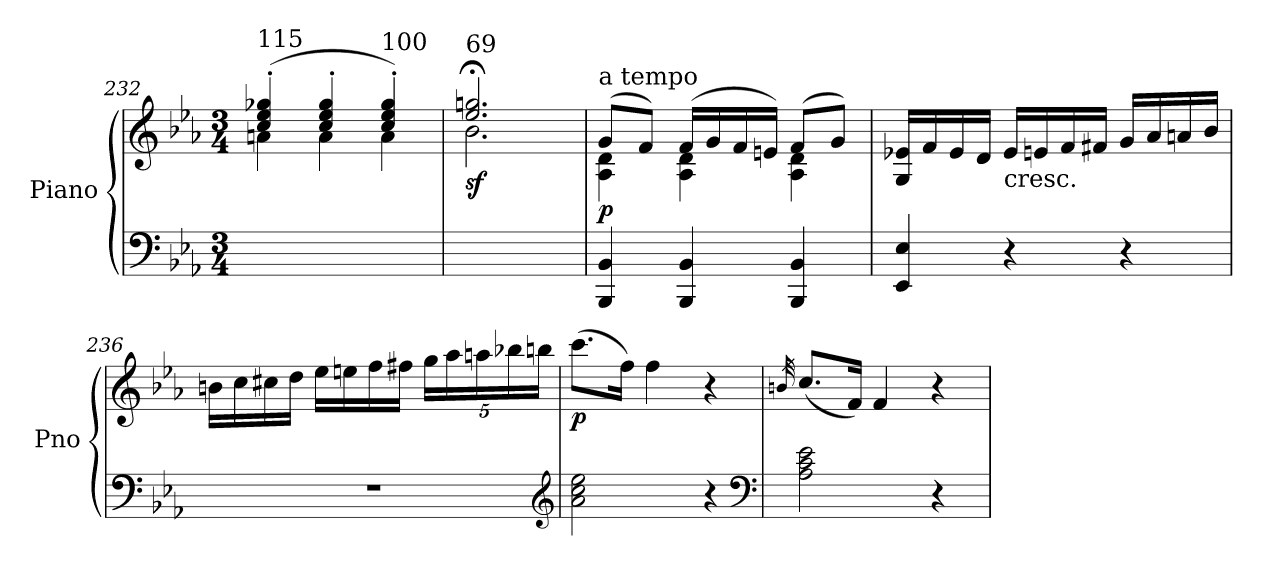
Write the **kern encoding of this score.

**kern	**kern	**dynam
*part1	*part1	*part1
*staff2	*staff1	*staff1/2
*I"Piano	*	*
*I'Pno	*	*
*clefF4	*clefG2	*
*k[b-e-a-]	*k[b-e-a-]	*
*E-:	*E-:	*
*M3/4	*M3/4	*
=232	=232	=232
*	*^	*
!	!LO:TX:a:t=115	!	!
2.ryy	(4cc/' 4ee-/' 4gg-X/'	4an\	.
.	4cc/' 4ee-/' 4gg-/'	4a\	.
!	!LO:TX:a:t=100	!	!
.	4cc/' 4ee-/' 4gg-/')	4a\	.
=233	=233	=233	=233
!	!LO:TX:a:t=69	!	!
!	!	!	!LO:DY:b
2.ryy	2.ee-/;< 2.ggn/;<	2.b-\	sf
=234	=234	=234	=234
!	!LO:TX:a:t=a tempo	!	!
!	!	!	!LO:DY:b
4BBB-/ 4BB-/	(8g/L	4A-\ 4d\	p
.	8f/J)	.	.
4BBB-/ 4BB-/	(16f/LL	4A-\ 4d\	.
.	16g/	.	.
.	16f/	.	.
.	16en/JJ)	.	.
4BBB-/ 4BB-/	(8f/L	4A-\ 4d\	.
.	8g/J)	.	.
*	*v	*v	*
=235	=235	=235
4EE-/ 4E-/	16G/ 16e-X/LL	.
.	16f/	.
.	16e-/	.
.	16d/JJ	.
!	!LO:TX:b:t=cresc.	!
4r	16e-/LL	.
.	16en/	.
.	16f/	.
.	16f#X/JJ	.
4r	16g/LL	.
.	16a-/	.
.	16an/	.
.	16b-/JJ	.
!!LO:PB:g=z
=236	=236	=236
2.r	16bn\LL	.
.	16cc\	.
.	16cc#X\	.
.	16dd\JJ	.
.	16ee-\LL	.
.	16een\	.
.	16ff\	.
.	16ff#X\JJ	.
*	*Xbrackettup	*
.	20gg\LL	.
.	20aa-\	.
.	20aan\	.
.	20bb-X\	.
.	20bbn\JJ	.
*clefG2	*	*
=237	=237	=237
!	!	!LO:DY:b
2a-\ 2cc\ 2ee-\	(8.ccc\L	p
.	16ff\Jk)	.
.	4ff\	.
4r	4r	.
*clefF4	*	*
=238	=238	=238
.	32qbn/	.
2A-\ 2c\ 2e-\	(8.cc/L	.
.	16f/Jk)	.
.	4f/	.
4r	4r	.
=	=	=
*-	*-	*-
